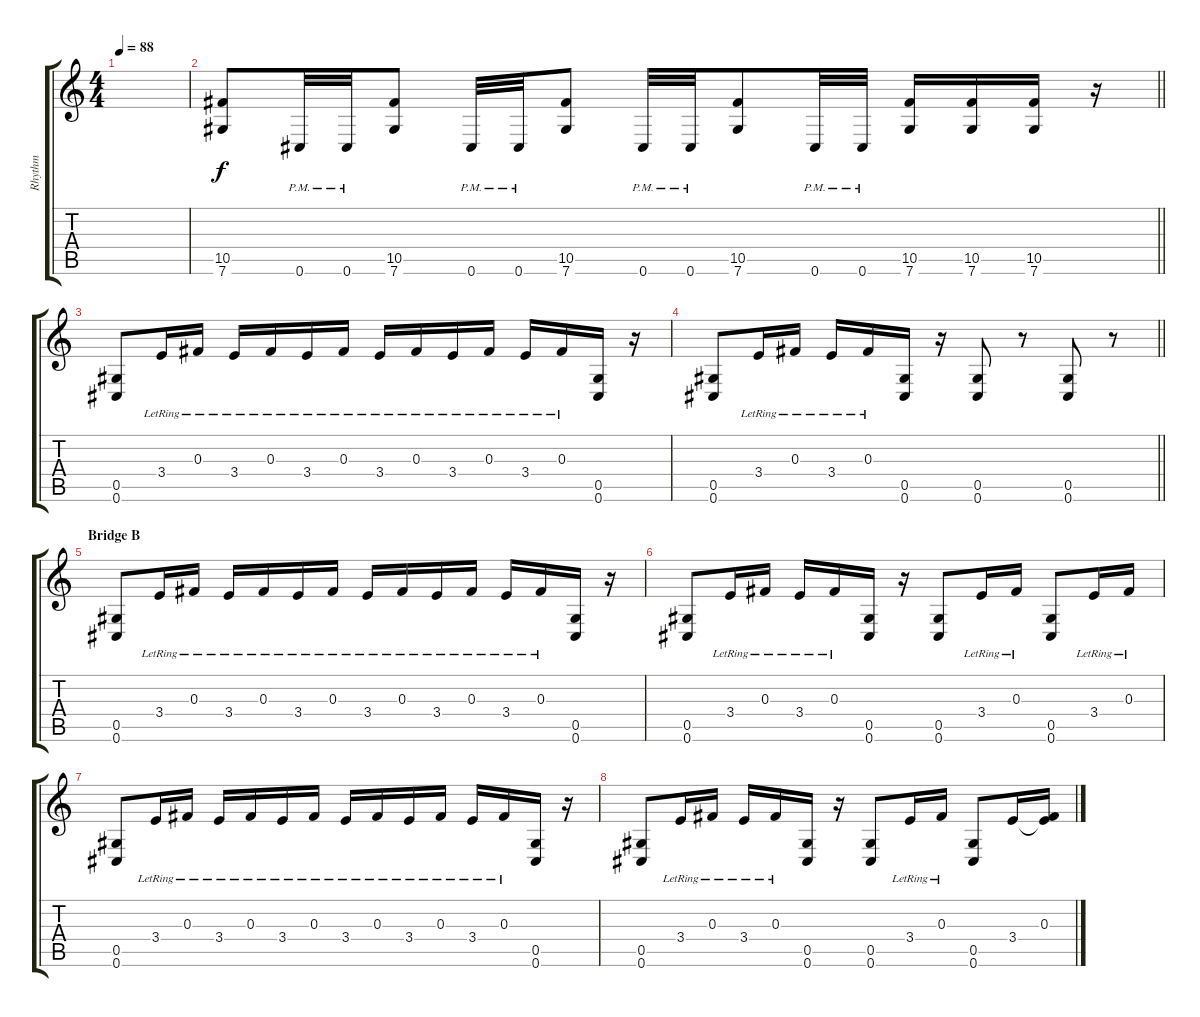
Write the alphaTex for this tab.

\track ("Rhythm" "Rhythm") {instrument distortionguitar}
\staff {score tabs}
\tuning (Eb4 Bb3 Gb3 Db3 Ab2 Db2) {hide}
\ts (4 4)
\tempo 88
\clef g2
\ks c
|
\barLineRight lightlight
(10.5 7.6).8 0.6{pm}.32 0.6{pm}.32 (10.5 7.6).8 0.6{pm}.32 0.6{pm}.32 (10.5 7.6).8 0.6{pm}.32 0.6{pm}.32 (10.5 7.6).8 0.6{pm}.32 0.6{pm}.32 (10.5 7.6).16 (10.5 7.6).16 (10.5 7.6).16 r.16 |
\section ("" "")
(0.5 0.6).8 3.4{lr}.16 0.3{lr}.16 3.4{lr}.16 0.3{lr}.16 3.4{lr}.16 0.3{lr}.16 3.4{lr}.16 0.3{lr}.16 3.4{lr}.16 0.3{lr}.16 3.4{lr}.16 0.3{lr}.16 (0.5 0.6).16 r.16 |
\barLineRight lightlight
(0.5 0.6).8 3.4{lr}.16 0.3{lr}.16 3.4{lr}.16 0.3{lr}.16 (0.5 0.6).16 r.16 (0.5 0.6).8 r.8 (0.5 0.6).8 r.8 |
\section ("" "Bridge B")
(0.5 0.6).8 3.4{lr}.16 0.3{lr}.16 3.4{lr}.16 0.3{lr}.16 3.4{lr}.16 0.3{lr}.16 3.4{lr}.16 0.3{lr}.16 3.4{lr}.16 0.3{lr}.16 3.4{lr}.16 0.3{lr}.16 (0.5 0.6).16 r.16 |
(0.5 0.6).8 3.4{lr}.16 0.3{lr}.16 3.4{lr}.16 0.3{lr}.16 (0.5 0.6).16 r.16 (0.5 0.6).8 3.4{lr}.16 0.3{lr}.16 (0.5 0.6).8 3.4{lr}.16 0.3{lr}.16 |
(0.5 0.6).8 3.4{lr}.16 0.3{lr}.16 3.4{lr}.16 0.3{lr}.16 3.4{lr}.16 0.3{lr}.16 3.4{lr}.16 0.3{lr}.16 3.4{lr}.16 0.3{lr}.16 3.4{lr}.16 0.3{lr}.16 (0.5 0.6).16 r.16 |
(0.5 0.6).8 3.4{lr}.16 0.3{lr}.16 3.4{lr}.16 0.3{lr}.16 (0.5 0.6).16 r.16 (0.5 0.6).8 3.4{lr}.16 0.3{lr}.16 (0.5 0.6).8 3.4.16 (0.3 3.4{t}).16
